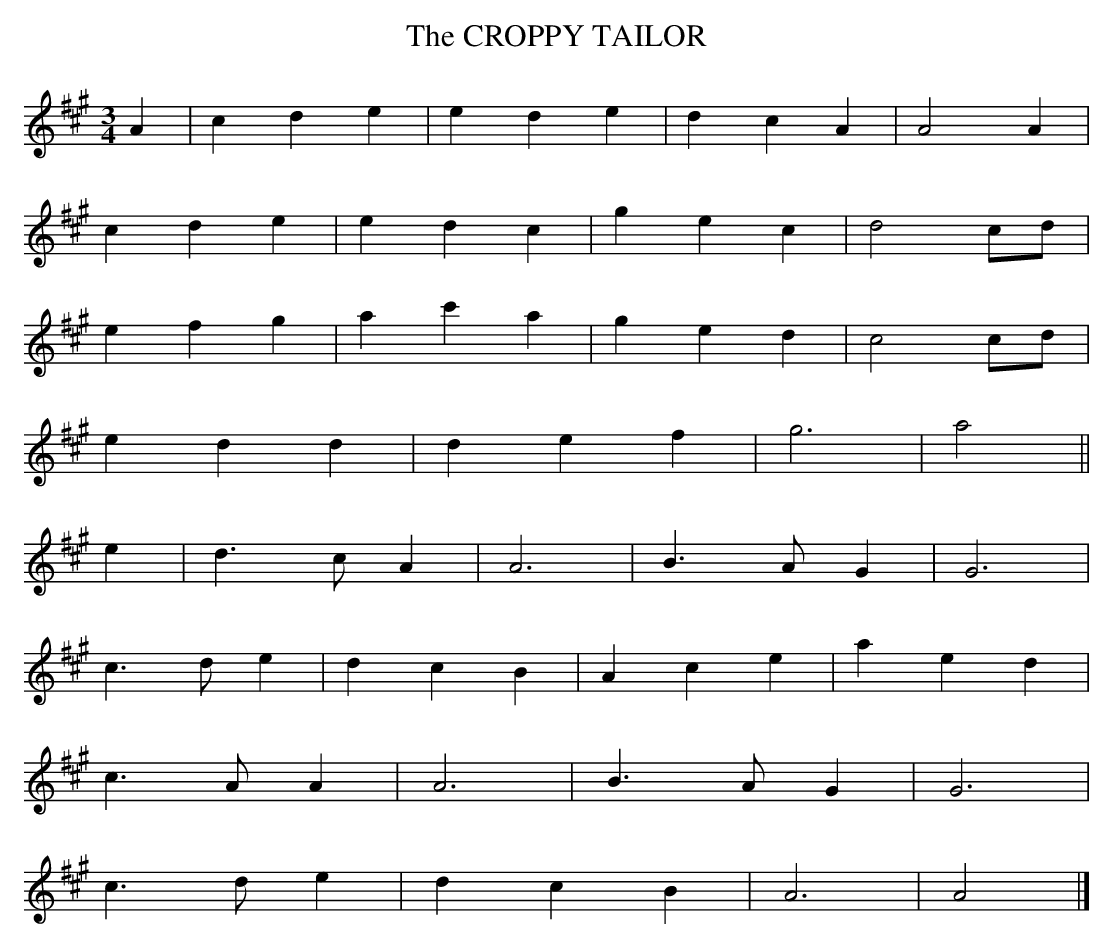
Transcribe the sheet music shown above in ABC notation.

X:1
T:CROPPY TAILOR, The
Y:"gaily"
M:3/4
L:1/8
K:A
A2|c2d2e2|e2d2e2|d2c2A2|A4A2|
c2d2e2|e2d2c2|g2e2c2|d4cd|
e2f2g2|a2c'2a2|g2e2d2|c4cd|
e2d2d2|d2e2f2|g6|a4||
e2|d3c A2|A6|B3A G2|G6|
c3d e2|d2c2B2|A2c2e2|a2e2d2|
c3A A2|A6|B3A G2|G6|
c3d e2|d2c2B2|A6|A4|]
